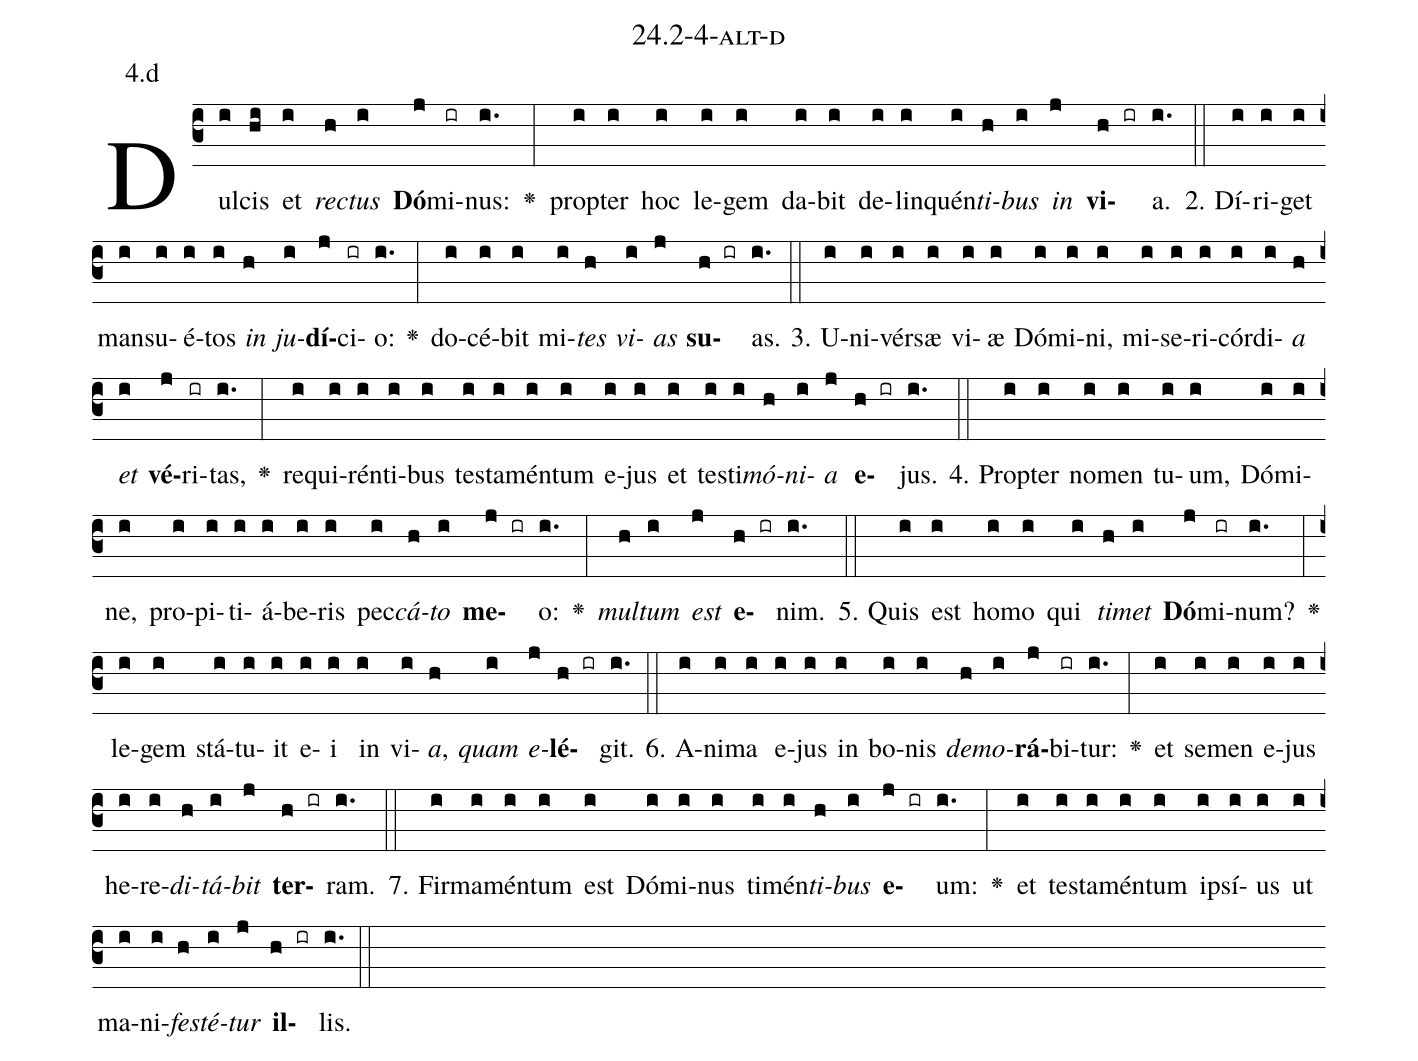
name: 24.2-4-alt-d;
annotation: 4.d;
%%
(c3)Dul(i)cis(hi) et(i) <i>rec</i>(h)<i>tus</i>(i) <b>Dó</b>(j)mi(ir)nus:(i.) <v>\greheightstar</v>(:) prop(i)ter(i) hoc(i) le(i)gem(i) da(i)bit(i) de(i)lin(i)quén(i)<i>ti</i>(h)<i>bus</i>(i) <i>in</i>(j) <b>vi</b>(h ir)a.(i.) (::)
2. Dí(i)ri(i)get(i) man(i)su(i)é(i)tos(i) <i>in</i>(h) <i>ju</i>(i)<b>dí</b>(j)ci(ir)o:(i.) <v>\greheightstar</v>(:) do(i)cé(i)bit(i) mi(i)<i>tes</i>(h) <i>vi</i>(i)<i>as</i>(j) <b>su</b>(h ir)as.(i.) (::)
3. U(i)ni(i)vér(i)sæ(i) vi(i)æ(i) Dó(i)mi(i)ni,(i) mi(i)se(i)ri(i)cór(i)di(i)<i>a</i>(h) <i>et</i>(i) <b>vé</b>(j)ri(ir)tas,(i.) <v>\greheightstar</v>(:) re(i)qui(i)rén(i)ti(i)bus(i) tes(i)ta(i)mén(i)tum(i) e(i)jus(i) et(i) tes(i)ti(i)<i>mó</i>(h)<i>ni</i>(i)<i>a</i>(j) <b>e</b>(h ir)jus.(i.) (::)
4. Prop(i)ter(i) no(i)men(i) tu(i)um,(i) Dó(i)mi(i)ne,(i) pro(i)pi(i)ti(i)á(i)be(i)ris(i) pec(i)<i>cá</i>(h)<i>to</i>(i) <b>me</b>(j ir)o:(i.) <v>\greheightstar</v>(:) <i>mul</i>(h)<i>tum</i>(i) <i>est</i>(j) <b>e</b>(h ir)nim.(i.) (::)
5. Quis(i) est(i) ho(i)mo(i) qui(i) <i>ti</i>(h)<i>met</i>(i) <b>Dó</b>(j)mi(ir)num?(i.) <v>\greheightstar</v>(:) le(i)gem(i) stá(i)tu(i)it(i) e(i)i(i) in(i) vi(i)<i>a</i>,(h) <i>quam</i>(i) <i>e</i>(j)<b>lé</b>(h ir)git.(i.) (::)
6. A(i)ni(i)ma(i) e(i)jus(i) in(i) bo(i)nis(i) <i>de</i>(h)<i>mo</i>(i)<b>rá</b>(j)bi(ir)tur:(i.) <v>\greheightstar</v>(:) et(i) se(i)men(i) e(i)jus(i) he(i)re(i)<i>di</i>(h)<i>tá</i>(i)<i>bit</i>(j) <b>ter</b>(h ir)ram.(i.) (::)
7. Fir(i)ma(i)mén(i)tum(i) est(i) Dó(i)mi(i)nus(i) ti(i)mén(i)<i>ti</i>(h)<i>bus</i>(i) <b>e</b>(j ir)um:(i.) <v>\greheightstar</v>(:) et(i) tes(i)ta(i)mén(i)tum(i) ip(i)sí(i)us(i) ut(i) ma(i)ni(i)<i>fes</i>(h)<i>té</i>(i)<i>tur</i>(j) <b>il</b>(h ir)lis.(i.) (::)
